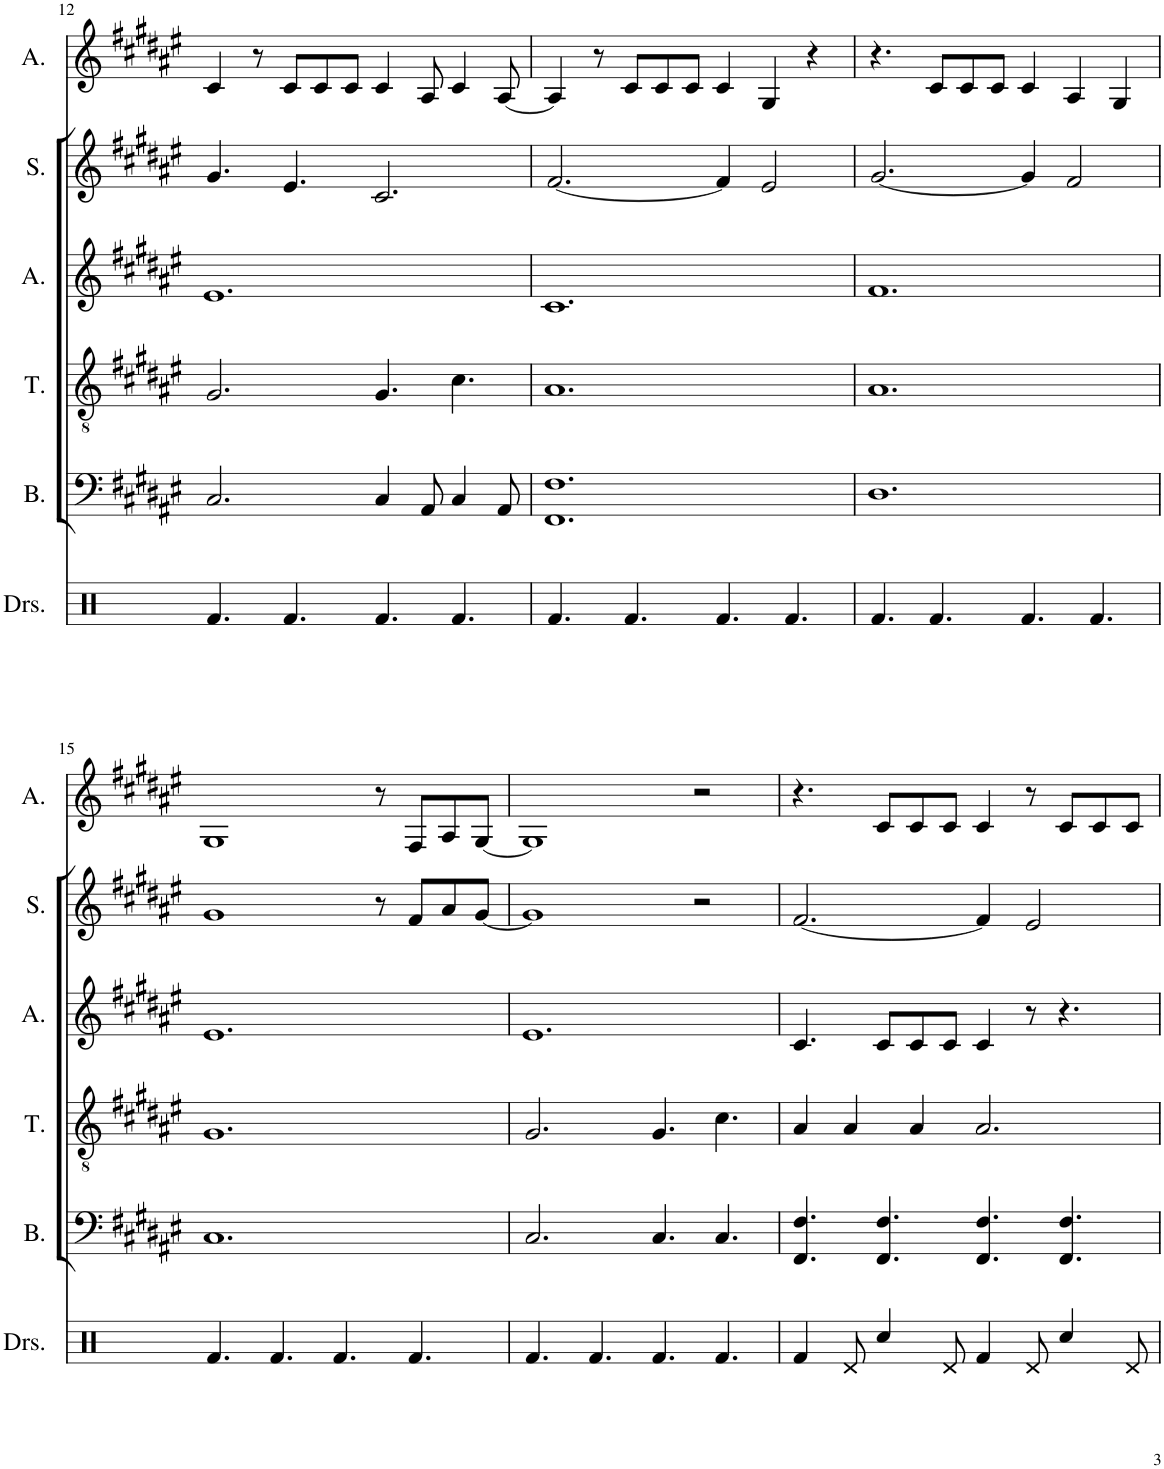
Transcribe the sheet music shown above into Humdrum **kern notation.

**kern	**kern	**kern	**kern	**kern	**kern
*part6	*part5	*part4	*part3	*part2	*part1
*staff6	*staff5	*staff4	*staff3	*staff2	*staff1
*I"Drumset	*I"Bass	*I"Tenor	*I"Alto	*I"Soprano	*I"Alto
*I'Drs.	*I'B.	*I'T.	*I'A.	*I'S.	*I'A.
!!LO:PB:g=z
*clefX	*clefF4	*clefGv2	*clefG2	*clefG2	*clefG2
*k[]	*k[f#c#g#d#a#e#]	*k[f#c#g#d#a#e#]	*k[f#c#g#d#a#e#]	*k[f#c#g#d#a#e#]	*k[f#c#g#d#a#e#]
*M12/8	*M12/8	*M12/8	*M12/8	*M12/8	*M12/8
=12	=12	=12	=12	=12	=12
4.Rf/	2.C#/	2.G#/	1.e#	4.g#/	4c#/
.	.	.	.	.	8r
4.Rf/	.	.	.	4.e#/	8c#/L
.	.	.	.	.	8c#/
.	.	.	.	.	8c#/J
4.Rf/	4C#/	4.G#/	.	2.c#/	4c#/
.	8AA#/	.	.	.	8A#/
4.Rf/	4C#/	4.c#\	.	.	4c#/
.	8AA#/	.	.	.	[8A#/
=13	=13	=13	=13	=13	=13
4.Rf/	1.FF# 1.F#	1.A#	1.c#	[2.f#/	4A#/]
.	.	.	.	.	8r
4.Rf/	.	.	.	.	8c#/L
.	.	.	.	.	8c#/
.	.	.	.	.	8c#/J
4.Rf/	.	.	.	4f#/]	4c#/
.	.	.	.	2e#/	4G#/
4.Rf/	.	.	.	.	.
.	.	.	.	.	4r
=14	=14	=14	=14	=14	=14
4.Rf/	1.D#	1.A#	1.f#	[2.g#/	4.r
4.Rf/	.	.	.	.	8c#/L
.	.	.	.	.	8c#/
.	.	.	.	.	8c#/J
4.Rf/	.	.	.	4g#/]	4c#/
.	.	.	.	2f#/	4A#/
4.Rf/	.	.	.	.	.
.	.	.	.	.	4G#/
!!LO:LB:g=z
=15	=15	=15	=15	=15	=15
4.Rf/	1.C#	1.G#	1.e#	1g#	1G#
4.Rf/	.	.	.	.	.
4.Rf/	.	.	.	.	.
.	.	.	.	8r	8r
4.Rf/	.	.	.	8f#/L	8F#/L
.	.	.	.	8a#/	8A#/
.	.	.	.	[8g#/J	[8G#/J
=16	=16	=16	=16	=16	=16
4.Rf/	2.C#/	2.G#/	1.e#	1g#]	1G#]
4.Rf/	.	.	.	.	.
4.Rf/	4.C#/	4.G#/	.	.	.
.	.	.	.	2r	2r
4.Rf/	4.C#/	4.c#\	.	.	.
=17	=17	=17	=17	=17	=17
4Rf/	4.FF#/ 4.F#/	4A#/	4.c#/	[2.f#/	4.r
8Rd/	.	4A#/	.	.	.
4Rcc/	4.FF#/ 4.F#/	.	8c#/L	.	8c#/L
.	.	4A#/	8c#/	.	8c#/
8Rd/	.	.	8c#/J	.	8c#/J
4Rf/	4.FF#/ 4.F#/	2.A#/	4c#/	4f#/]	4c#/
8Rd/	.	.	8r	2e#/	8r
4Rcc/	4.FF#/ 4.F#/	.	4.r	.	8c#/L
.	.	.	.	.	8c#/
8Rd/	.	.	.	.	8c#/J
=	=	=	=	=	=
*-	*-	*-	*-	*-	*-
